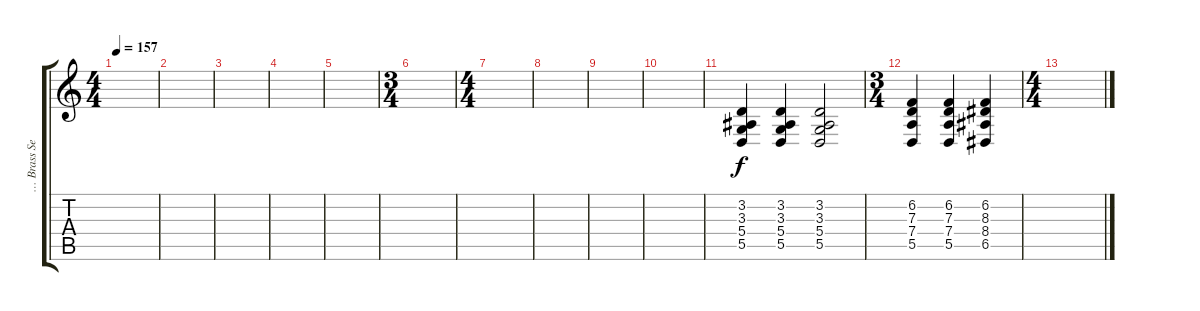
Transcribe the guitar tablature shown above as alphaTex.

\track ("… Brass Section …" "… Brass Se") {instrument stringensemble1}
\staff {score tabs}
\tuning (E4 B3 G3 D3 A2 E2) {hide}
\ts (4 4)
\tempo 157
\clef g2
\ks c
|
|
|
|
|
\ts (3 4)
|
\ts (4 4)
|
|
|
|
(3.2 3.3 5.4 5.5).4 (3.2 3.3 5.4 5.5).4 (3.2 3.3 5.4 5.5).2 |
\ts (3 4)
(6.2 7.3 7.4 5.5).4 (6.2 7.3 7.4 5.5).4 (6.2 8.3 8.4 6.5).4 |
\ts (4 4)
